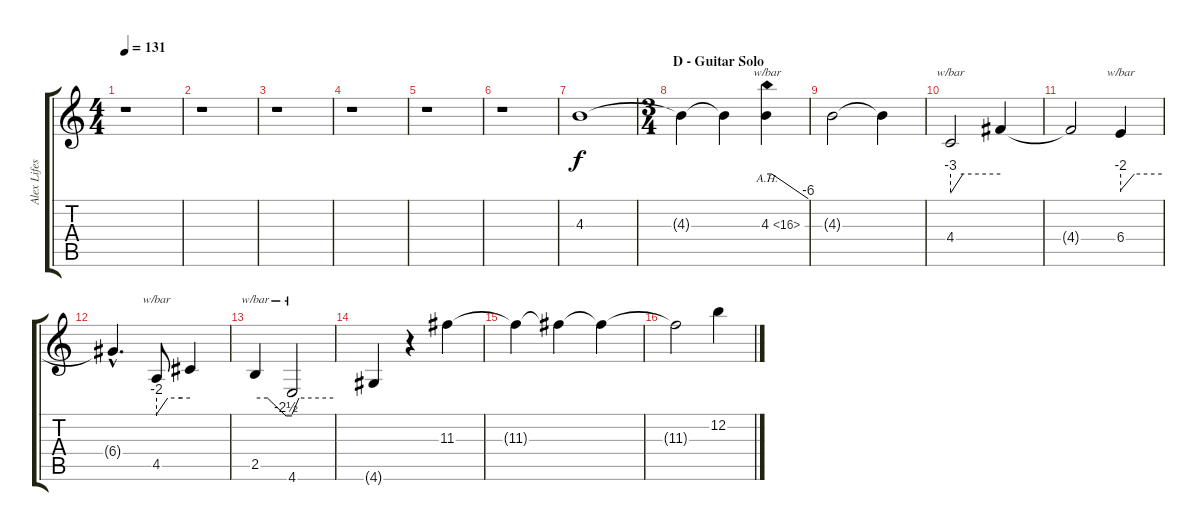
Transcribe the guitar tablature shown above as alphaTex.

\track ("Alex Lifeson - Solo" "Alex Lifes") {instrument overdrivenguitar}
\staff {score tabs}
\tuning (E4 B3 G3 D3 A2 E2) {hide}
\ts (4 4)
\tempo 131
\clef g2
\ks c
r.1{dy f} |
r.1 |
r.1 |
r.1 |
r.1 |
r.1 |
4.3.1 |
\ts (3 4)
\section ("" "D - Guitar Solo")
4.3{t}.4 4.3{t}.4 4.3{ah 12}.4{tbe (custom default 0 0 7 0 60 -24)} |
4.3{t}.2 4.3{t}.4 |
4.4.2{tbe (custom default 0 -12 15 0 60 0)} 4.4{t}.4 |
4.4{t}.2 6.4.4{tbe (custom default 0 -8 20 0 60 0)} |
6.4{hac t}.4{d} 4.5.8{tbe (custom default 0 -8 20 0 45 0 60 0)} 4.5{t}.4 |
2.5.4{tbe (custom default 0 0 20 0 50 -10 60 -10)} 4.6.2{tbe (custom default 0 -8 10 0 60 0)} |
4.6{t}.4 r.4 11.3.4 |
11.3{t}.4 11.3{t}.4 11.3{t}.4 |
11.3{t}.2 12.2.4
